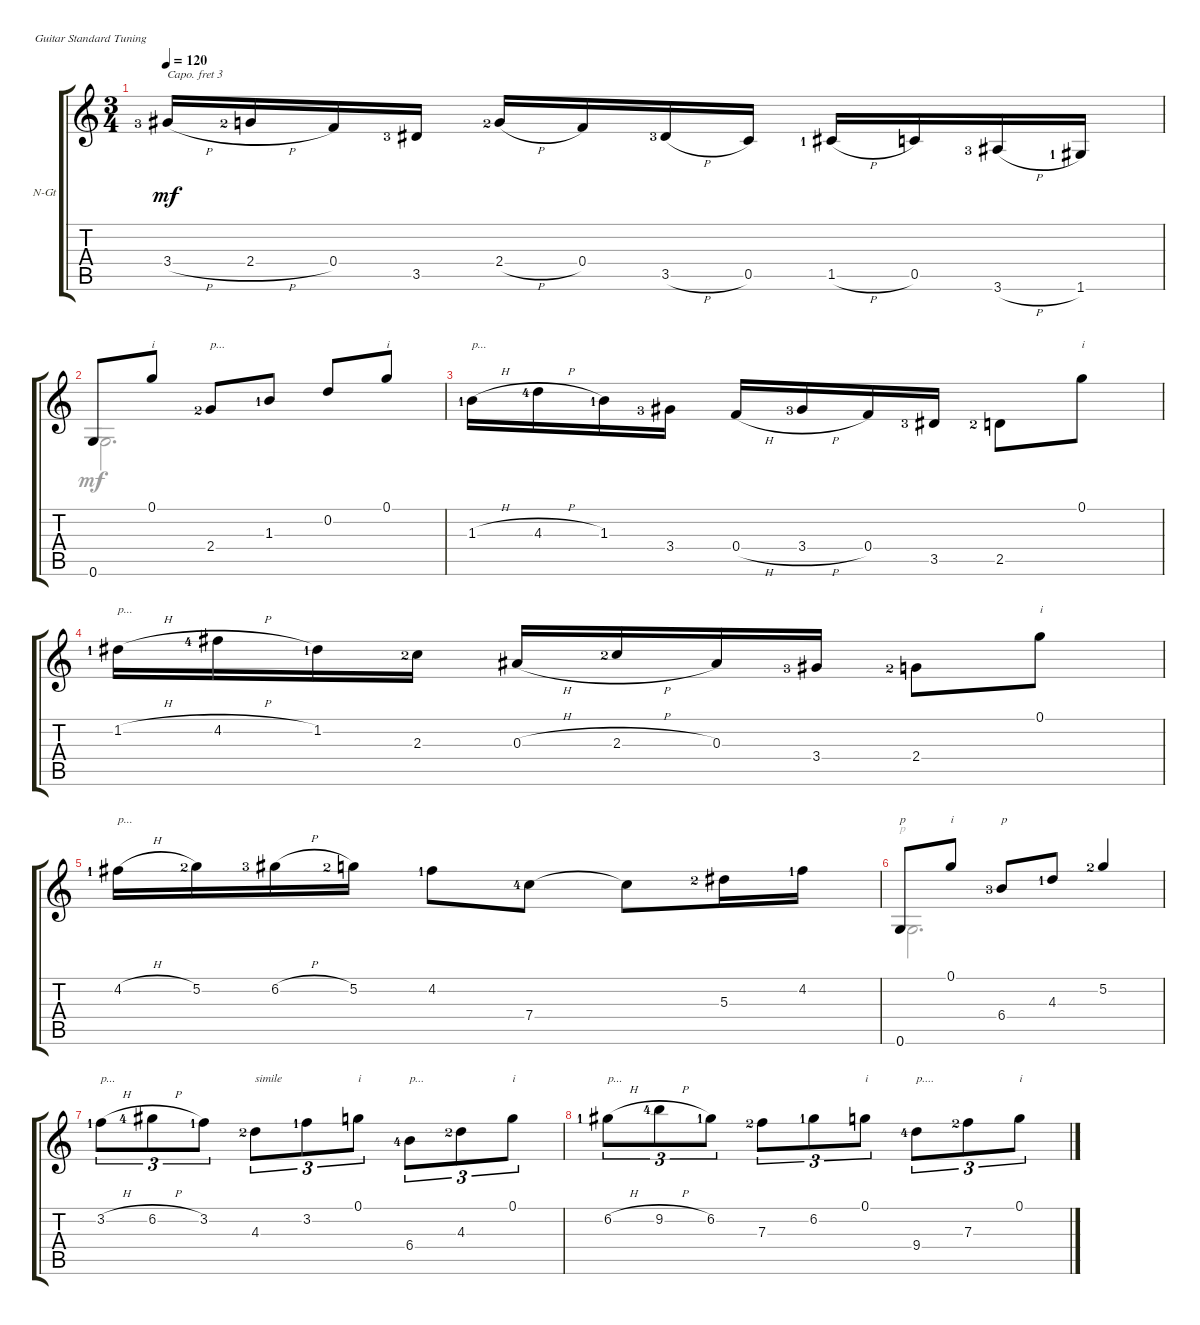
\defaultSystemsLayout 4
\bracketExtendMode groupsimilarinstruments
\firstSystemTrackNameOrientation horizontal
\otherSystemsTrackNameOrientation horizontal
\track ("Nylon Guitar" "N-Gt") {instrument acousticguitarnylon}
\staff {score tabs}
\capo 3
\tuning (E4 B3 G3 D3 A2 E2)
\voice
\ts (3 4)
\tempo 120
\clef g2
\ks c
3.4{h lf 4}.16{dy mf} 2.4{h lf 3}.16 0.4.16 3.5{lf 4}.16 2.4{h lf 3}.16 0.4.16 3.5{h lf 4}.16 0.5.16 1.5{h lf 2}.16 0.5.16 3.6{h lf 4}.16 1.6{lf 2}.16 |
0.6.8 0.1.8{txt "i"} 2.4{lf 3}.8{txt "p..."} 1.3{lf 2}.8 0.2.8 0.1.8{txt "i"} |
1.3{h lf 2}.16{txt "p..."} 4.3{h lf 5}.16 1.3{lf 2}.16 3.4{lf 4}.16 0.4{h}.16 3.4{h lf 4}.16 0.4.16 3.5{lf 4}.16 2.5{lf 3}.8 0.1.8{txt "i"} |
1.2{h lf 2}.16{txt "p..."} 4.2{h lf 5}.16 1.2{lf 2}.16 2.3{lf 3}.16 0.3{h}.16 2.3{h lf 3}.16 0.3.16 3.4{lf 4}.16 2.4{lf 3}.8 0.1.8{txt "i"} |
4.2{h lf 2}.16{txt "p..."} 5.2{lf 3}.16 6.2{h lf 4}.16 5.2{lf 3}.16 4.2{lf 2}.8 7.4{lf 5}.8 7.4{t}.8 5.3{lf 3}.16 4.2{lf 2}.16 |
0.6.8{txt "p"} 0.1.8{txt "i"} 6.4{lf 4}.8{txt "p"} 4.3{lf 2}.8 5.2{lf 3}.4 |
3.2{h lf 2}.8{tu (3 2) txt "p..."} 6.2{h lf 5}.8{tu (3 2)} 3.2{lf 2}.8{tu (3 2)} 4.3{lf 3}.8{tu (3 2) txt "simile"} 3.2{lf 2}.8{tu (3 2)} 0.1.8{tu (3 2) txt "i"} 6.4{lf 5}.8{tu (3 2) txt "p..."} 4.3{lf 3}.8{tu (3 2)} 0.1.8{tu (3 2) txt "i"} |
6.2{h lf 2}.8{tu (3 2) txt "p..."} 9.2{h lf 5}.8{tu (3 2)} 6.2{lf 2}.8{tu (3 2)} 7.3{lf 3}.8{tu (3 2)} 6.2{lf 2}.8{tu (3 2)} 0.1.8{tu (3 2) txt "i"} 9.4{lf 5}.8{tu (3 2) txt "p...."} 7.3{lf 3}.8{tu (3 2)} 0.1.8{tu (3 2) txt "i"}
\voice
\clef g2
\ottava regular
\simile none
\ks c
|
0.6.2{d} |
|
|
|
0.6.2{d txt "p"} |
|
